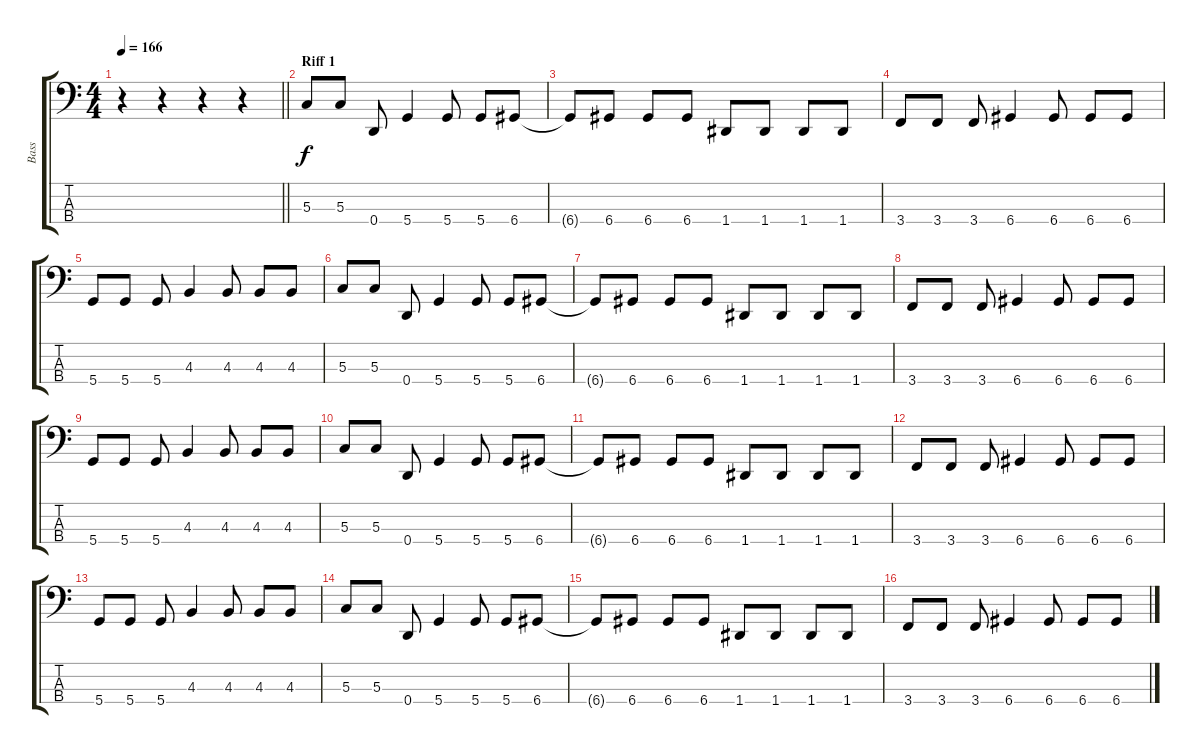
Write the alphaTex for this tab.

\track ("Bass" "Bass") {instrument electricbassfinger}
\staff {score tabs}
\tuning (F2 C2 G1 D1) {hide}
\ts (4 4)
\tempo 166
\clef f4
\barLineRight lightlight
\ks c
r.4{dy f instrument electricbassfinger} r.4 r.4 r.4 |
\section ("" "Riff 1")
5.3.8 5.3.8 0.4.8 5.4.4 5.4.8 5.4.8 6.4.8 |
6.4{t}.8 6.4.8 6.4.8 6.4.8 1.4.8 1.4.8 1.4.8 1.4.8 |
3.4.8 3.4.8 3.4.8 6.4.4 6.4.8 6.4.8 6.4.8 |
5.4.8 5.4.8 5.4.8 4.3.4 4.3.8 4.3.8 4.3.8 |
5.3.8 5.3.8 0.4.8 5.4.4 5.4.8 5.4.8 6.4.8 |
6.4{t}.8 6.4.8 6.4.8 6.4.8 1.4.8 1.4.8 1.4.8 1.4.8 |
3.4.8 3.4.8 3.4.8 6.4.4 6.4.8 6.4.8 6.4.8 |
5.4.8 5.4.8 5.4.8 4.3.4 4.3.8 4.3.8 4.3.8 |
5.3.8 5.3.8 0.4.8 5.4.4 5.4.8 5.4.8 6.4.8 |
6.4{t}.8 6.4.8 6.4.8 6.4.8 1.4.8 1.4.8 1.4.8 1.4.8 |
3.4.8 3.4.8 3.4.8 6.4.4 6.4.8 6.4.8 6.4.8 |
5.4.8 5.4.8 5.4.8 4.3.4 4.3.8 4.3.8 4.3.8 |
5.3.8 5.3.8 0.4.8 5.4.4 5.4.8 5.4.8 6.4.8 |
6.4{t}.8 6.4.8 6.4.8 6.4.8 1.4.8 1.4.8 1.4.8 1.4.8 |
3.4.8 3.4.8 3.4.8 6.4.4 6.4.8 6.4.8 6.4.8
